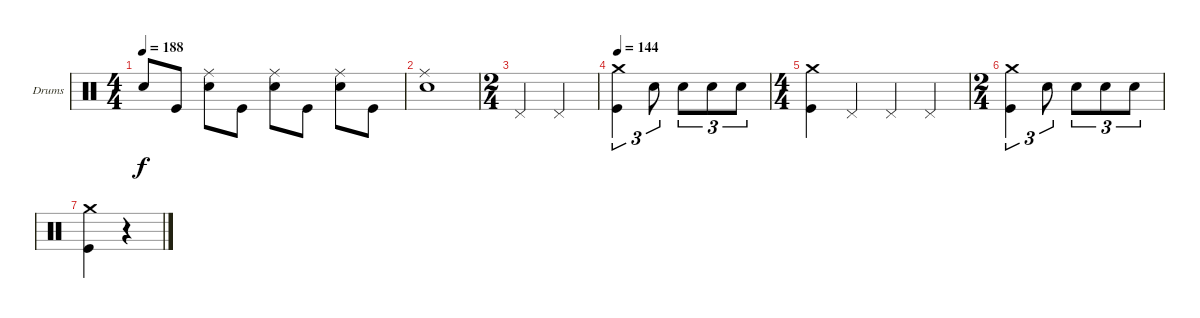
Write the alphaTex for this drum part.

\bracketExtendMode groupsimilarinstruments
\firstSystemTrackNameOrientation horizontal
\otherSystemsTrackNameOrientation horizontal
\track ("Drumkit" "Drums") {instrument percussion}
\staff {score}
\articulation defaults
\ts (4 4)
\tempo 188
\clef neutral
\ks c "Snare (hit) 2".8{dy f} "Kick (hit)".8
("Ride (middle)" "Snare (hit) 2").8 "Kick (hit)".8 ("Ride (middle)" "Snare (hit) 2").8 "Kick (hit)".8 ("Ride (middle)" "Snare (hit) 2").8 "Kick (hit)".8 |
("Ride (middle)" "Snare (hit) 2").1 |
\ts (2 4)
\beaming (8 2 2)
"Pedal Hi-Hat (hit)".4 "Pedal Hi-Hat (hit)".4 |
\tempo 144
("Crash medium (hit)" "Kick (hit)").4{tu (3 2)} "Snare (hit) 2".8{tu (3 2)} "Snare (hit) 2".8{tu (3 2)} "Snare (hit) 2".8{tu (3 2)} "Snare (hit) 2".8{tu (3 2)} |
\ts (4 4)
\beaming (8 2 2 2 2)
("Crash medium (hit)" "Kick (hit)").4 "Pedal Hi-Hat (hit)".4 "Pedal Hi-Hat (hit)".4 "Pedal Hi-Hat (hit)".4 |
\ts (2 4)
\beaming (8 2 2)
("Crash medium (hit)" "Kick (hit)").4{tu (3 2)} "Snare (hit) 2".8{tu (3 2)} "Snare (hit) 2".8{tu (3 2)} "Snare (hit) 2".8{tu (3 2)} "Snare (hit) 2".8{tu (3 2)} |
("Crash medium (hit)" "Kick (hit)").4 r.4
